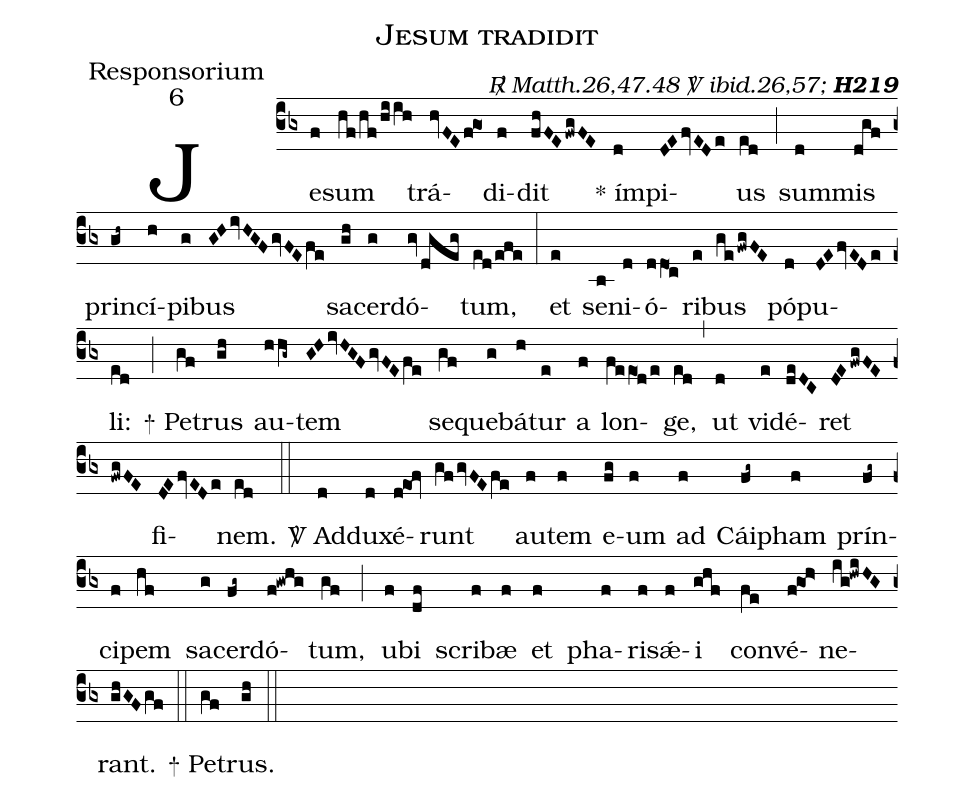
name:Jesum tradidit;
office-part:Responsorium;
mode:6;
commentary:{\itshape\mdseries \Rbar\  Matth.26,47.48 \Vbar\ ibid.26,57;\/} {\bfseries H219};
%%
(cb3) Je(f)sum(hf/hf/hi/ih) trá(hvFEf!go1)di(f)dit(fhFEfwgFE)
<sp>*</sp> ím(d)pi(DEfvEDe)us(ed) (;)
sum(d)mis(dgf) prin(gh~)cí(h)pi(g)bus(GHivHGFgvFEfe) sa(gh)cer(g)dó(gvdgeg)tum,(ed/efe) (:)
et(e) se(b)ni(d)ó(ddO1c)ri(e)bus(ge/fwgFE) pó(d)pu(DEfvEDe)li:(ed) (;)
<sp>+</sp> Pe(gf)trus(gh) au(hhg~)tem(GHivHGFgvFEfe) se(gf)que(g)bá(h)tur(e) a(f) lon(feeO1d/e)ge,(ed) (,)
ut(d) vi(e)dé(deDC)ret(DEfwgFEfwgFE) fi(DEfvEDe)nem.(ed) (::)
<sp>V/</sp> Ad(d)du(d)xé(d!eo1!fv)runt(gfgvFEfe) au(f)tem(f) e(fg)um(f) ad(f) Cái(fg~)pham(f) prín(fg~)ci(f)pem(hf) sa(g)cer(fg~)dó(f!gwhg)tum,(gf) (;)
u(f)bi(df) scri(f)bæ(f) et(f) pha(f)ri(f)sǽ(f)i(ghf) con(fe)vé(f!go1!h>)ne(ig!hwiHG)rant.(ghGFgf) (::)
<sp>+</sp> Pe(gf)trus.(gh) (::)
